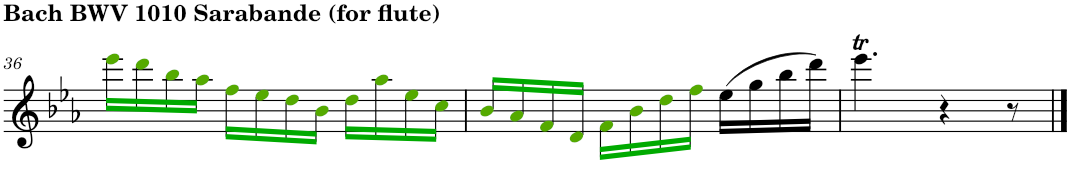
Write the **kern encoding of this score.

**kern
*part1
*staff1
*I"Flute
*I'Fl.
!!LO:PB:g=z
*clefG2
*k[b-e-a-]
*M3/4
=36
16eee-i\LL
16dddi\
16bb-i\
16aa-i\JJ
16ffi\LL
16ee-i\
16ddi\
16b-i\JJ
16ddi\LL
16aa-i\
16ee-i\
16cci\JJ
=37
16b-i/LL
16a-i/
16fi/
16di/JJ
16fi\LL
16b-i\
16ddi\
16ffi\JJ
(16ee-\LL
16gg\
16bb-\
16ddd\JJ)
=38
4.eee-T\
4r
8r
==
*-
